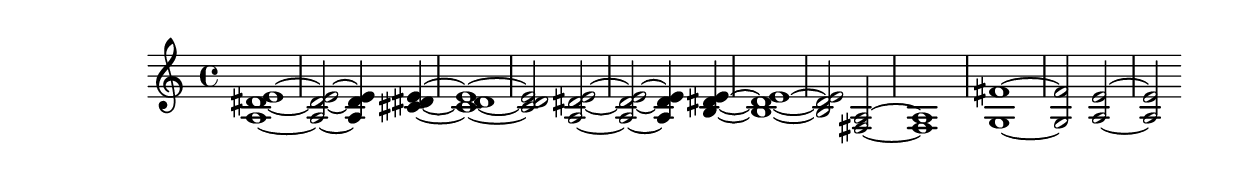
\version "2.19.82"
\language "english"

\header {
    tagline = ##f
}

\layout {}

\paper {}

\score {
    {
        <a ds' e'>1
        ~
        <a ds' e'>2
        ~
        <a ds' e'>4
        <cs' ds' e'>4
        ~
        <cs' ds' e'>1
        ~
        <cs' ds' e'>2
        <a ds' e'>2
        ~
        <a ds' e'>2
        ~
        <a ds' e'>4
        <b ds' e'>4
        ~
        <b ds' e'>1
        ~
        <b ds' e'>2
        <fs a>2
        ~
        <fs a>1
        <g fs'>1
        ~
        <g fs'>2
        <a e'>2
        ~
        <a e'>2
    }
}